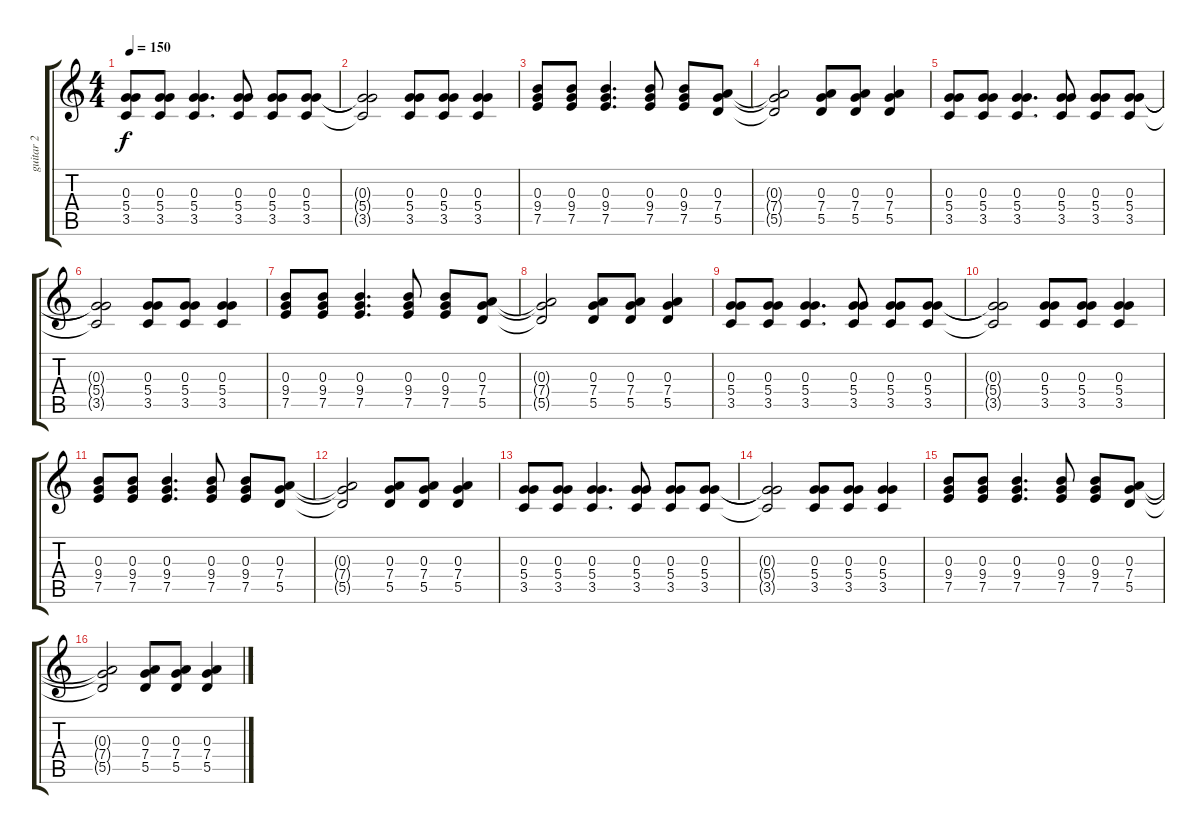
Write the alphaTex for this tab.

\track ("guitar 2" "guitar 2") {instrument acousticguitarsteel}
\staff {score tabs}
\tuning (E4 B3 G3 D3 A2 E2) {hide}
\ts (4 4)
\tempo 150
\clef g2
\ks c
(0.3 5.4 3.5).8{dy f} (0.3 5.4 3.5).8 (0.3 5.4 3.5).4{d} (0.3 5.4 3.5).8 (0.3 5.4 3.5).8 (0.3 5.4 3.5).8 |
(0.3{t} 5.4{t} 3.5{t}).2 (0.3 5.4 3.5).8 (0.3 5.4 3.5).8 (0.3 5.4 3.5).4 |
(0.3 9.4 7.5).8 (0.3 9.4 7.5).8 (0.3 9.4 7.5).4{d} (0.3 9.4 7.5).8 (0.3 9.4 7.5).8 (0.3 7.4 5.5).8 |
(0.3{t} 7.4{t} 5.5{t}).2 (0.3 7.4 5.5).8 (0.3 7.4 5.5).8 (0.3 7.4 5.5).4 |
(0.3 5.4 3.5).8 (0.3 5.4 3.5).8 (0.3 5.4 3.5).4{d} (0.3 5.4 3.5).8 (0.3 5.4 3.5).8 (0.3 5.4 3.5).8 |
(0.3{t} 5.4{t} 3.5{t}).2 (0.3 5.4 3.5).8 (0.3 5.4 3.5).8 (0.3 5.4 3.5).4 |
(0.3 9.4 7.5).8 (0.3 9.4 7.5).8 (0.3 9.4 7.5).4{d} (0.3 9.4 7.5).8 (0.3 9.4 7.5).8 (0.3 7.4 5.5).8 |
(0.3{t} 7.4{t} 5.5{t}).2 (0.3 7.4 5.5).8 (0.3 7.4 5.5).8 (0.3 7.4 5.5).4 |
(0.3 5.4 3.5).8 (0.3 5.4 3.5).8 (0.3 5.4 3.5).4{d} (0.3 5.4 3.5).8 (0.3 5.4 3.5).8 (0.3 5.4 3.5).8 |
(0.3{t} 5.4{t} 3.5{t}).2 (0.3 5.4 3.5).8 (0.3 5.4 3.5).8 (0.3 5.4 3.5).4 |
(0.3 9.4 7.5).8 (0.3 9.4 7.5).8 (0.3 9.4 7.5).4{d} (0.3 9.4 7.5).8 (0.3 9.4 7.5).8 (0.3 7.4 5.5).8 |
(0.3{t} 7.4{t} 5.5{t}).2 (0.3 7.4 5.5).8 (0.3 7.4 5.5).8 (0.3 7.4 5.5).4 |
(0.3 5.4 3.5).8 (0.3 5.4 3.5).8 (0.3 5.4 3.5).4{d} (0.3 5.4 3.5).8 (0.3 5.4 3.5).8 (0.3 5.4 3.5).8 |
(0.3{t} 5.4{t} 3.5{t}).2 (0.3 5.4 3.5).8 (0.3 5.4 3.5).8 (0.3 5.4 3.5).4 |
(0.3 9.4 7.5).8 (0.3 9.4 7.5).8 (0.3 9.4 7.5).4{d} (0.3 9.4 7.5).8 (0.3 9.4 7.5).8 (0.3 7.4 5.5).8 |
(0.3{t} 7.4{t} 5.5{t}).2 (0.3 7.4 5.5).8 (0.3 7.4 5.5).8 (0.3 7.4 5.5).4
